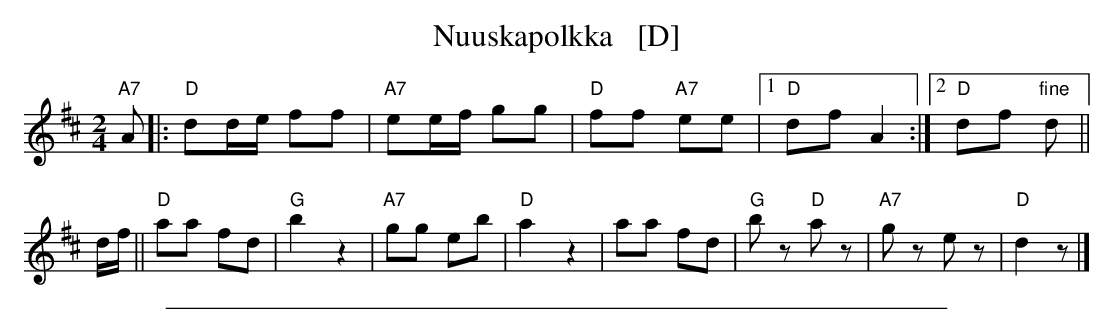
X:1
T: Nuuskapolkka   [D]
M: 2/4
L: 1/8
K: D
"A7"A \
|: "D"dd/e/ ff | "A7"ee/f/ gg | "D"ff "A7"ee |1 "D"df A2 :|2 "D"df "fine"d ||
d/f/ \
|| "D"aa fd | "G"b2 z2 | "A7"gg eb | "D"a2 z2 \
| aa fd | "G"bz "D"az | "A7"gz ez | "D"d2z |]
